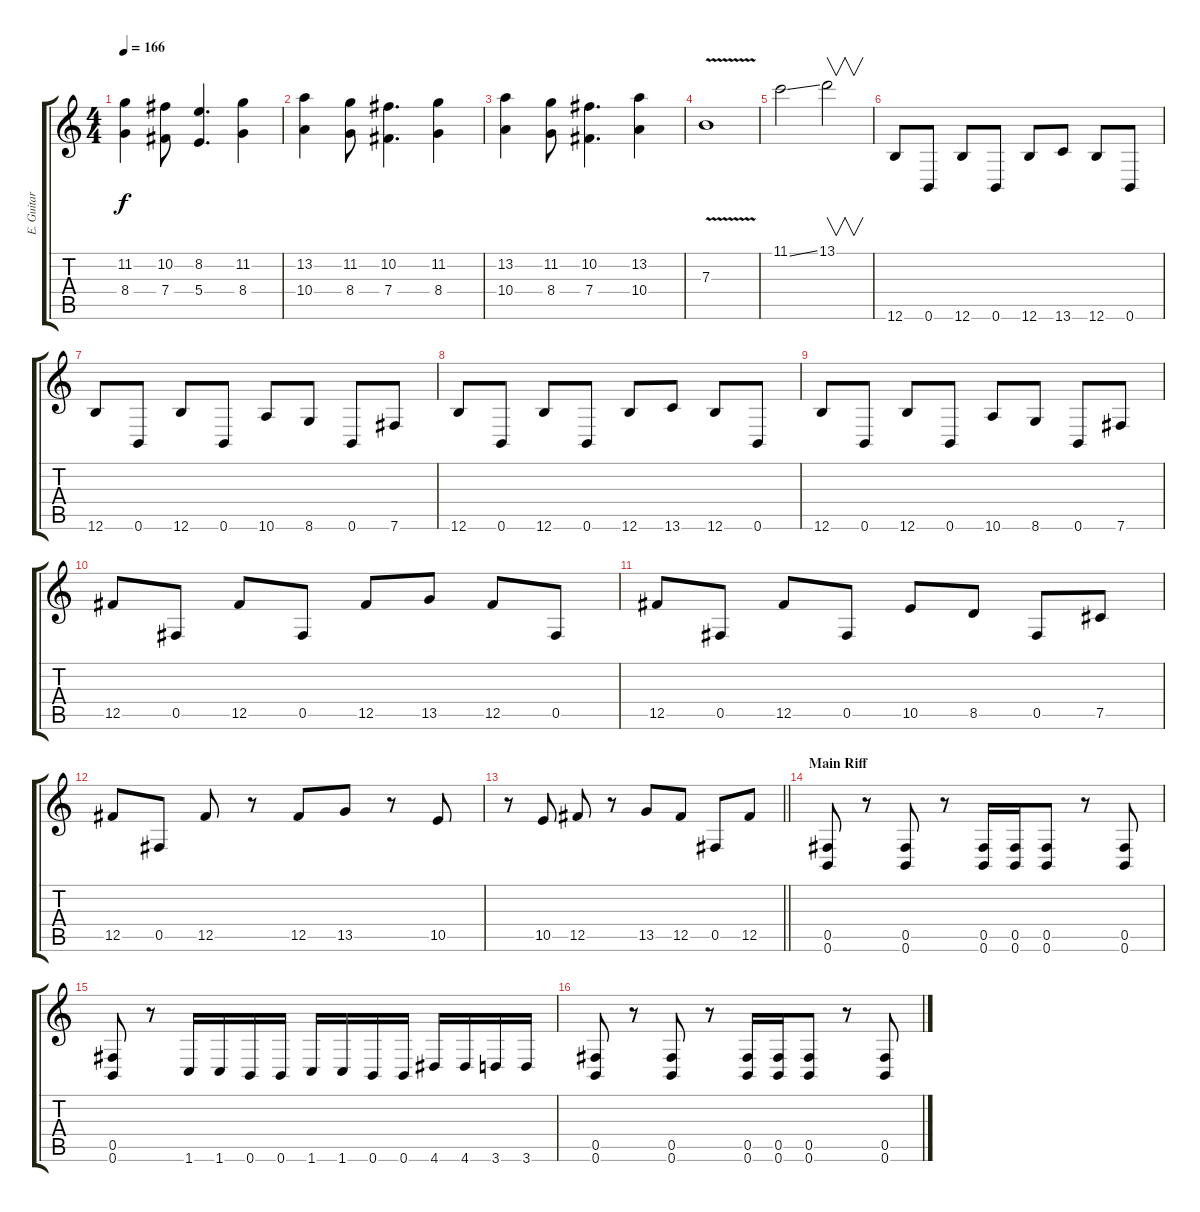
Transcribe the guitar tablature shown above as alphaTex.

\track ("E. Guitar 2" "E. Guitar ") {instrument distortionguitar}
\staff {score tabs}
\tuning (Db4 Ab3 E3 B2 Gb2 B1) {hide}
\ts (4 4)
\tempo 166
\clef g2
\ks c
(11.2 8.4).4{dy f} (10.2 7.4).8 (8.2 5.4).4{d} (11.2 8.4).4 |
(13.2 10.4).4 (11.2 8.4).8 (10.2 7.4).4{d} (11.2 8.4).4 |
(13.2 10.4).4 (11.2 8.4).8 (10.2 7.4).4{d} (13.2 10.4).4 |
7.3{v}.1 |
11.1{ss}.2 13.1.2{v} |
12.6.8 0.6.8 12.6.8 0.6.8 12.6.8 13.6.8 12.6.8 0.6.8 |
12.6.8 0.6.8 12.6.8 0.6.8 10.6.8 8.6.8 0.6.8 7.6.8 |
12.6.8 0.6.8 12.6.8 0.6.8 12.6.8 13.6.8 12.6.8 0.6.8 |
12.6.8 0.6.8 12.6.8 0.6.8 10.6.8 8.6.8 0.6.8 7.6.8 |
12.5.8 0.5.8 12.5.8 0.5.8 12.5.8 13.5.8 12.5.8 0.5.8 |
12.5.8 0.5.8 12.5.8 0.5.8 10.5.8 8.5.8 0.5.8 7.5.8 |
12.5.8 0.5.8 12.5.8 r.8 12.5.8 13.5.8 r.8 10.5.8 |
\barLineRight lightlight
r.8 10.5.8 12.5.8 r.8 13.5.8 12.5.8 0.5.8 12.5.8 |
\section ("" "Main Riff")
(0.5 0.6).8 r.8 (0.5 0.6).8 r.8 (0.5 0.6).16 (0.5 0.6).16 (0.5 0.6).8 r.8 (0.5 0.6).8 |
(0.5 0.6).8 r.8 1.6.16 1.6.16 0.6.16 0.6.16 1.6.16 1.6.16 0.6.16 0.6.16 4.6.16 4.6.16 3.6.16 3.6.16 |
(0.5 0.6).8 r.8 (0.5 0.6).8 r.8 (0.5 0.6).16 (0.5 0.6).16 (0.5 0.6).8 r.8 (0.5 0.6).8
